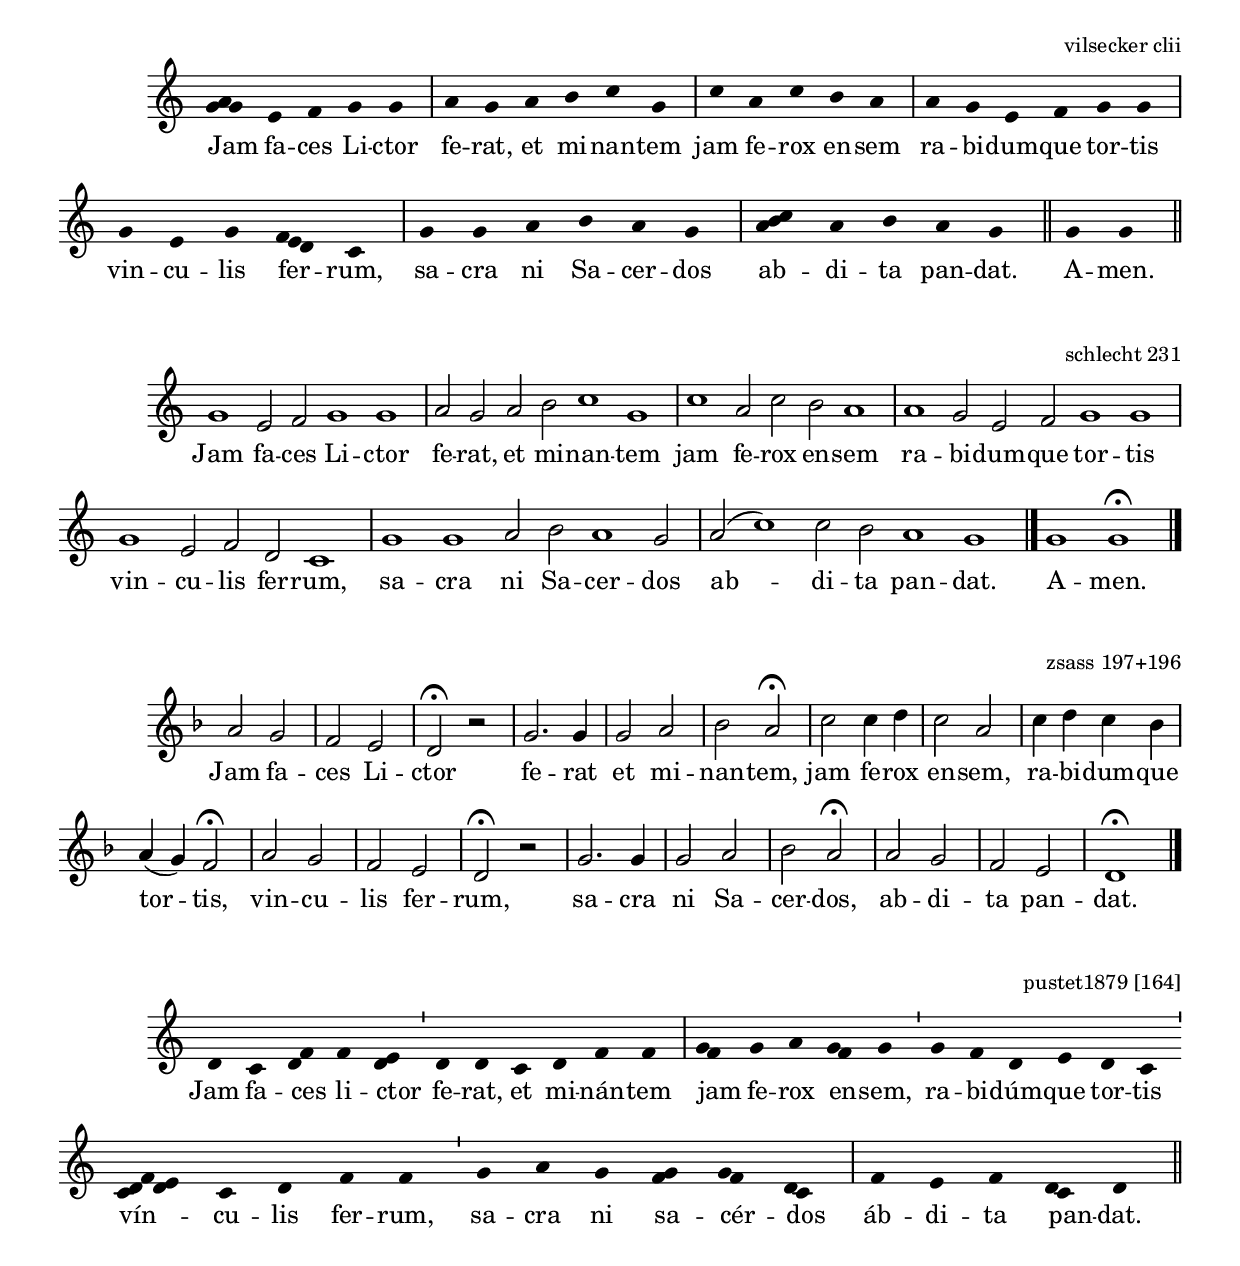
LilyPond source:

\version "2.19.32"

\include "../lib/synopsis.ily"

\score {
  \transpose c c' {
    \plainchant
    \melisma { g4 a g } e f g g \bar "|" a g a b c' g \bar "|"
    c' a c' b a \bar "|" a g e f g g \bar "|"
    g e g \melisma { f e d } c \bar "|" g g a b a g \bar "|"
    \melisma { a b c' } a b a g \bar "||"
    g g \bar "||"
  }
  \addlyrics {
    Jam fa -- ces Li -- ctor fe -- rat, et mi -- nan -- tem
    jam fe -- rox en -- sem ra -- bi -- dum -- que tor -- tis
    vin -- cu -- lis fer -- rum, sa -- cra ni Sa -- cer -- dos
    ab -- di -- ta pan -- dat.
    A -- men.
  }
  \header {
    quid = "hymnus"
    fontes = "vilsecker clii"
  }
}

\score {
  \relative c'' {
    % \clef "soprano"
    \cadenzaOn
    g1 e2 f g1 g \bar "|" a2 g a b c1 g \bar "|"
    c a2 c b a1 \bar "|" a g2 e f g1 g \bar "|"
    g e2 f d c1 \bar "|" g' g a2 b a1 g2 \bar "|"
    a( c1) c2 b a1 g \bar "|."
    g g-\fermata \bar "|."
  }
  \addlyrics {
    Jam fa -- ces Li -- ctor fe -- rat, et mi -- nan -- tem
    jam fe -- rox en -- sem ra -- bi -- dum -- que tor -- tis
    vin -- cu -- lis fer -- rum, sa -- cra ni Sa -- cer -- dos
    ab -- di -- ta pan -- dat.
    A -- men.
  }
  \header {
    quid = "hymnus"
    fontes = "schlecht 231"
  }
}

\score {
  \relative c'' {
    \key f \major
    \time 2/2
    a2 g f e d\fermata r g2. g4 g2 a bes a\fermata
    c2 c4 d c2 a c4 d c bes a( g) f2\fermata
    a2 g f e d\fermata r g2. g4 g2 a bes a\fermata
    a g f e d1\fermata \bar "|."
  }
  \addlyrics {
    Jam fa -- ces Li -- ctor fe -- rat et mi -- nan -- tem,
    jam fe -- rox en -- sem, ra -- bi -- dum -- que tor -- tis,
    vin -- cu -- lis fer -- rum, sa -- cra ni Sa -- cer -- dos,
    ab -- di -- ta pan -- dat.
  }
  \header {
    quid = "hymnus"
    fontes = "zsass 197+196"
  }
}

\score {
  \transpose c c' {
    \plainchant
    d4 c \melisma { d f } f \melisma { d e } \bar "'" d d c d f f \bar "|"
    \melisma { g f } g a \melisma { g f } g \bar "'" g f d e d c \bar "'"
    \melisma { c d f d e } c d f f \bar "'" g a g \melisma { f g } \melisma { g f } \melisma { d c } \bar "|"
    f e f \melisma { d c } d \bar "||"
  }
  \addlyrics {
    Jam fa -- ces li -- ctor fe -- rat, et mi -- nán -- tem
    jam fe -- rox en -- sem, ra -- bi -- dúm -- que tor -- tis
    vín -- cu -- lis fer -- rum, sa -- cra ni sa -- cér -- dos
    áb -- di -- ta pan -- dat.
  }
  \header {
    quid = "hymnus"
    fontes = "pustet1879 [164]"
  }
}

%{
\score {
  \transpose c c' {
    \plainchant

  }
  \addlyrics {

  }
  \header {
    fontes = ""
  }
}
%}